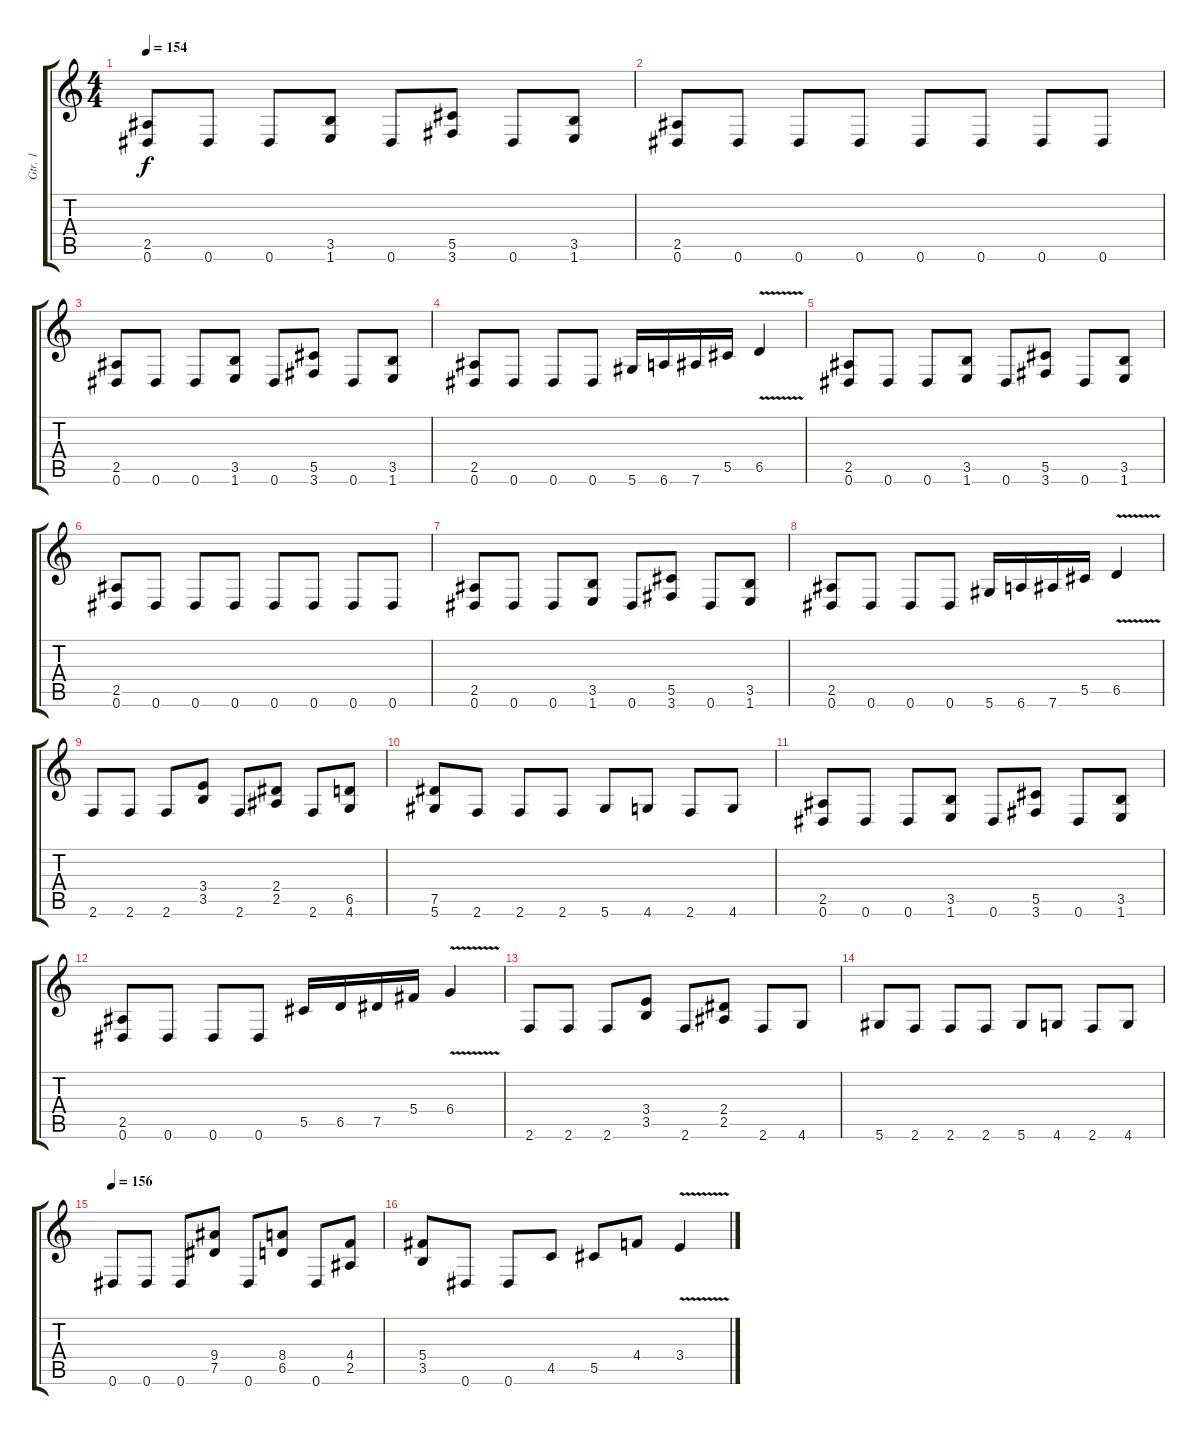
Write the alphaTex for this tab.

\track ("Gtr. 1" "Gtr. 1") {instrument overdrivenguitar}
\staff {score tabs}
\tuning (Eb4 Bb3 Gb3 Db3 Ab2 Eb2) {hide}
\ts (4 4)
\tempo 154
\clef g2
\ks c
(2.5 0.6).8{dy f} 0.6.8 0.6.8 (3.5 1.6).8 0.6.8 (5.5 3.6).8 0.6.8 (3.5 1.6).8 |
(2.5 0.6).8 0.6.8 0.6.8 0.6.8 0.6.8 0.6.8 0.6.8 0.6.8 |
(2.5 0.6).8 0.6.8 0.6.8 (3.5 1.6).8 0.6.8 (5.5 3.6).8 0.6.8 (3.5 1.6).8 |
(2.5 0.6).8 0.6.8 0.6.8 0.6.8 5.6.16 6.6.16 7.6.16 5.5.16 6.5{v}.4 |
(2.5 0.6).8 0.6.8 0.6.8 (3.5 1.6).8 0.6.8 (5.5 3.6).8 0.6.8 (3.5 1.6).8 |
(2.5 0.6).8 0.6.8 0.6.8 0.6.8 0.6.8 0.6.8 0.6.8 0.6.8 |
(2.5 0.6).8 0.6.8 0.6.8 (3.5 1.6).8 0.6.8 (5.5 3.6).8 0.6.8 (3.5 1.6).8 |
(2.5 0.6).8 0.6.8 0.6.8 0.6.8 5.6.16 6.6.16 7.6.16 5.5.16 6.5{v}.4 |
2.6.8 2.6.8 2.6.8 (3.4 3.5).8 2.6.8 (2.4 2.5).8 2.6.8 (6.5 4.6).8 |
(7.5 5.6).8 2.6.8 2.6.8 2.6.8 5.6.8 4.6.8 2.6.8 4.6.8 |
(2.5 0.6).8 0.6.8 0.6.8 (3.5 1.6).8 0.6.8 (5.5 3.6).8 0.6.8 (3.5 1.6).8 |
(2.5 0.6).8 0.6.8 0.6.8 0.6.8 5.5.16 6.5.16 7.5.16 5.4.16 6.4{v}.4 |
2.6.8 2.6.8 2.6.8 (3.4 3.5).8 2.6.8 (2.4 2.5).8 2.6.8 4.6.8 |
5.6.8 2.6.8 2.6.8 2.6.8 5.6.8 4.6.8 2.6.8 4.6.8 |
\tempo 156
0.6.8 0.6.8 0.6.8 (9.4 7.5).8 0.6.8 (8.4 6.5).8 0.6.8 (4.4 2.5).8 |
(5.4 3.5).8 0.6.8 0.6.8 4.5.8 5.5.8 4.4.8 3.4{v}.4
